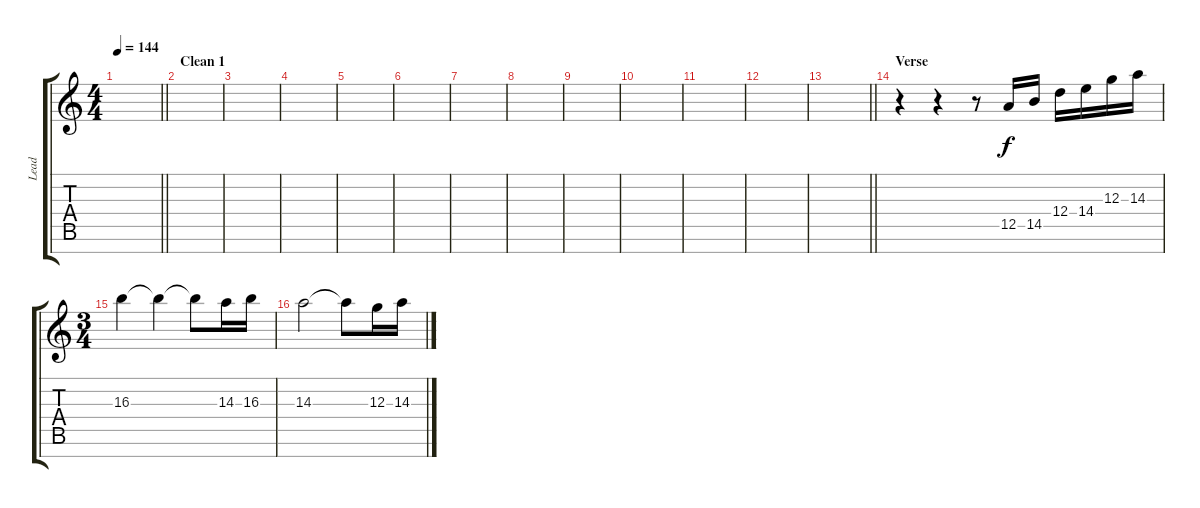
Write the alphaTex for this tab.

\track ("Lead" "Lead") {instrument distortionguitar}
\staff {score tabs}
\tuning (E4 B3 G3 D3 A2 E2 B1) {hide}
\ts (4 4)
\tempo 144
\clef g2
\barLineRight lightlight
\ks c
|
\section ("" "Clean 1")
|
|
|
|
|
|
|
|
|
|
|
\barLineRight lightlight
|
\section ("" "Verse")
r.4 r.4 r.8 12.5.16 14.5.16 12.4.16 14.4.16 12.3.16 14.3.16 |
\ts (3 4)
16.3.4 16.3{t}.4 16.3{t}.8 14.3.16 16.3.16 |
14.3.2 14.3{t}.8 12.3.16 14.3.16
